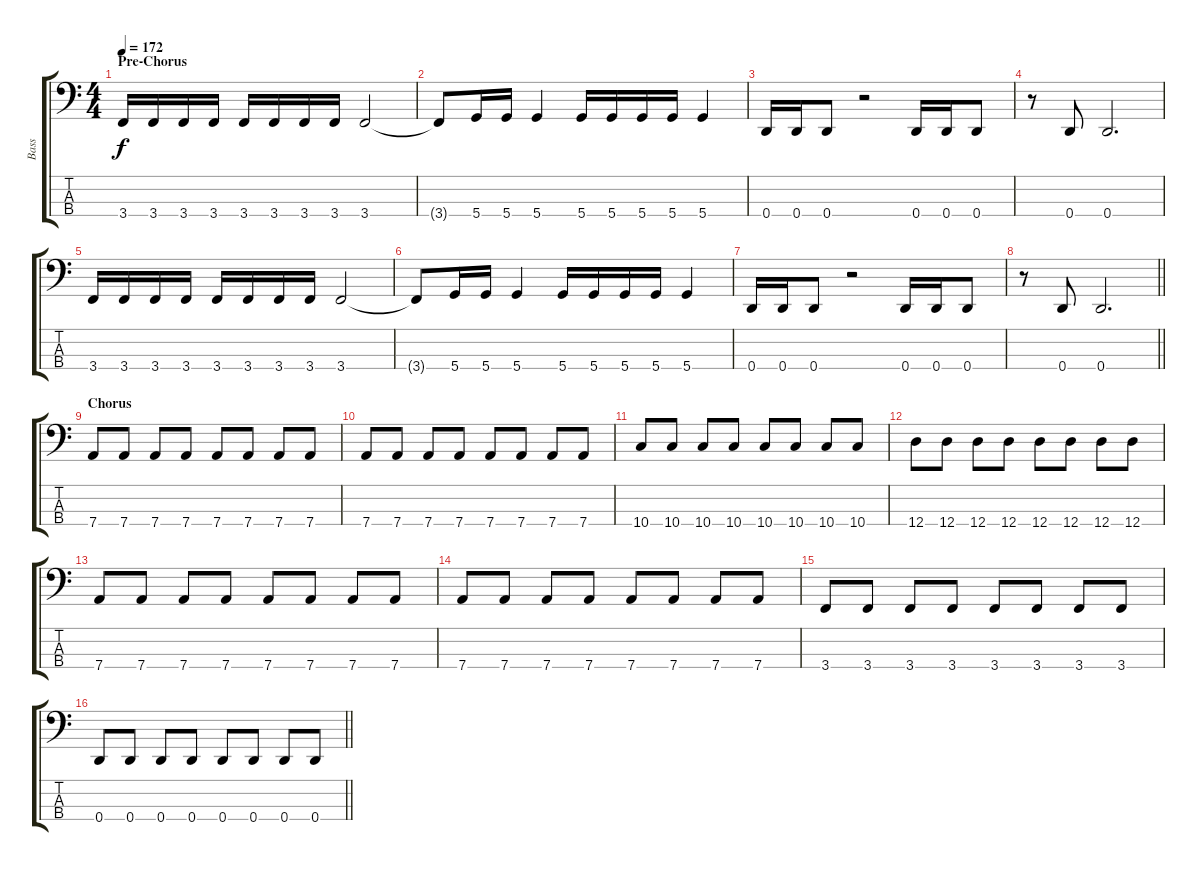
\track ("Bass" "Bass") {instrument electricbassfinger}
\staff {score tabs}
\tuning (G2 D2 A1 D1) {hide}
\ts (4 4)
\section ("" "Pre-Chorus")
\tempo 172
\clef f4
\ks c
3.4.16{dy f} 3.4.16 3.4.16 3.4.16 3.4.16 3.4.16 3.4.16 3.4.16 3.4.2 |
3.4{t}.8 5.4.16 5.4.16 5.4.4 5.4.16 5.4.16 5.4.16 5.4.16 5.4.4 |
0.4.16 0.4.16 0.4.8 r.2 0.4.16 0.4.16 0.4.8 |
r.8 0.4.8 0.4.2{d} |
3.4.16 3.4.16 3.4.16 3.4.16 3.4.16 3.4.16 3.4.16 3.4.16 3.4.2 |
3.4{t}.8 5.4.16 5.4.16 5.4.4 5.4.16 5.4.16 5.4.16 5.4.16 5.4.4 |
0.4.16 0.4.16 0.4.8 r.2 0.4.16 0.4.16 0.4.8 |
\barLineRight lightlight
r.8 0.4.8 0.4.2{d} |
\section ("" "Chorus")
7.4.8 7.4.8 7.4.8 7.4.8 7.4.8 7.4.8 7.4.8 7.4.8 |
7.4.8 7.4.8 7.4.8 7.4.8 7.4.8 7.4.8 7.4.8 7.4.8 |
10.4.8 10.4.8 10.4.8 10.4.8 10.4.8 10.4.8 10.4.8 10.4.8 |
12.4.8 12.4.8 12.4.8 12.4.8 12.4.8 12.4.8 12.4.8 12.4.8 |
7.4.8 7.4.8 7.4.8 7.4.8 7.4.8 7.4.8 7.4.8 7.4.8 |
7.4.8 7.4.8 7.4.8 7.4.8 7.4.8 7.4.8 7.4.8 7.4.8 |
3.4.8 3.4.8 3.4.8 3.4.8 3.4.8 3.4.8 3.4.8 3.4.8 |
\barLineRight lightlight
0.4.8 0.4.8 0.4.8 0.4.8 0.4.8 0.4.8 0.4.8 0.4.8
